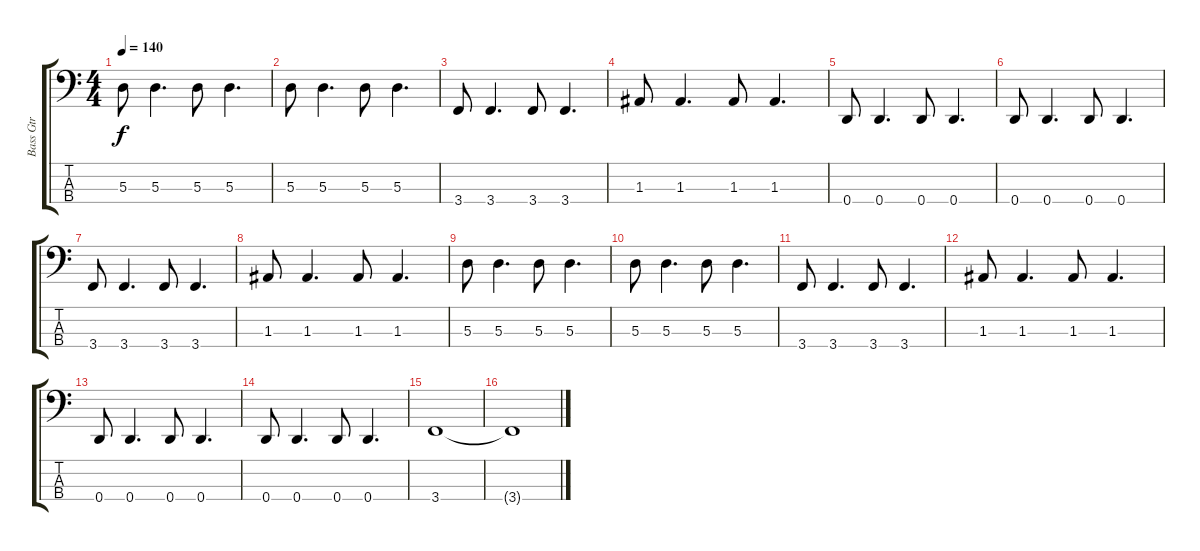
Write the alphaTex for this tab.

\track ("Bass Gtr" "Bass Gtr") {instrument electricbassfinger}
\staff {score tabs}
\tuning (G2 D2 A1 D1) {hide}
\ts (4 4)
\tempo 140
\clef f4
\ks c
5.3.8{dy f} 5.3.4{d} 5.3.8 5.3.4{d} |
5.3.8 5.3.4{d} 5.3.8 5.3.4{d} |
3.4.8 3.4.4{d} 3.4.8 3.4.4{d} |
1.3.8 1.3.4{d} 1.3.8 1.3.4{d} |
0.4.8 0.4.4{d} 0.4.8 0.4.4{d} |
0.4.8 0.4.4{d} 0.4.8 0.4.4{d} |
3.4.8 3.4.4{d} 3.4.8 3.4.4{d} |
1.3.8 1.3.4{d} 1.3.8 1.3.4{d} |
5.3.8 5.3.4{d} 5.3.8 5.3.4{d} |
5.3.8 5.3.4{d} 5.3.8 5.3.4{d} |
3.4.8 3.4.4{d} 3.4.8 3.4.4{d} |
1.3.8 1.3.4{d} 1.3.8 1.3.4{d} |
0.4.8 0.4.4{d} 0.4.8 0.4.4{d} |
0.4.8 0.4.4{d} 0.4.8 0.4.4{d} |
3.4.1 |
3.4{t}.1
